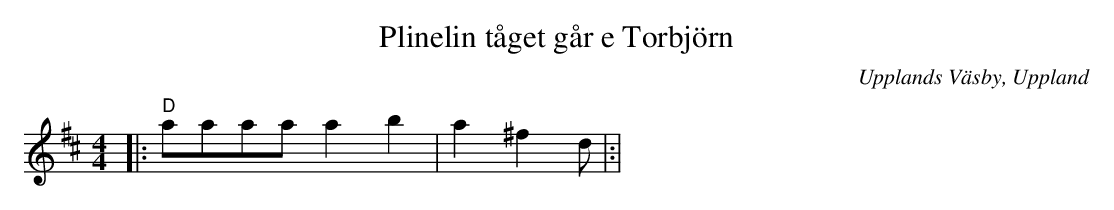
X:1
T:Plinelin tåget går e Torbjörn
O:Upplands Väsby, Uppland
M:4/4
L:1/8
K:D
|: "D"aaaa a2 b2 |a2^f2 d1 |:|
